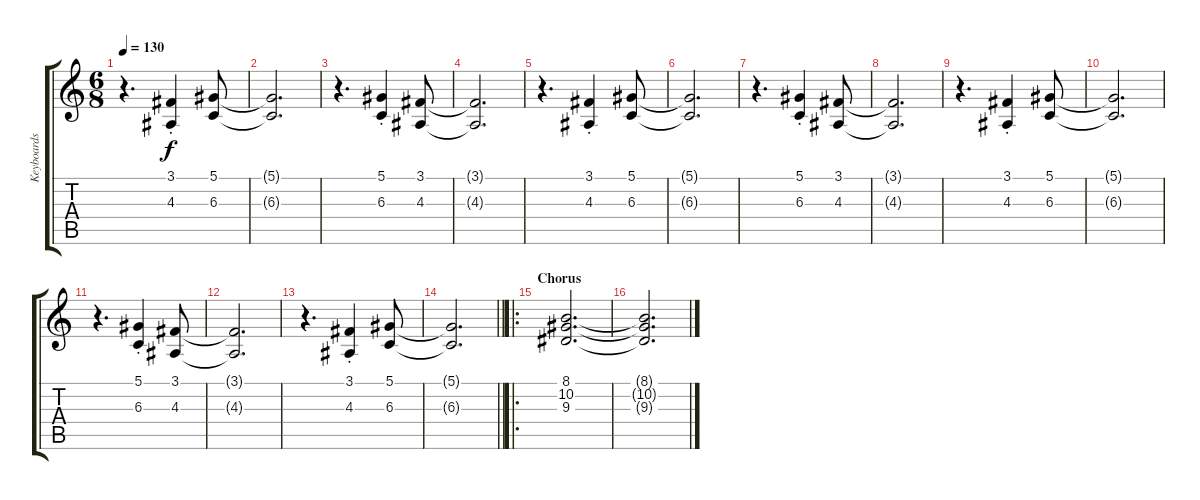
\track ("Keyboards 2" "Keyboards ") {instrument pad1newage}
\staff {score tabs}
\tuning (Eb4 Bb3 Gb3 Db3 Ab2 Eb2) {hide}
\ts (6 8)
\tempo 130
\clef g2
\ks c
r.4{d dy f} (3.1{st} 4.3{st}).4 (5.1 6.3).8 |
(5.1{t} 6.3{t}).2{d} |
r.4{d} (5.1{st} 6.3{st}).4 (3.1 4.3).8 |
(3.1{t} 4.3{t}).2{d} |
r.4{d} (3.1{st} 4.3{st}).4 (5.1 6.3).8 |
(5.1{t} 6.3{t}).2{d} |
r.4{d} (5.1{st} 6.3{st}).4 (3.1 4.3).8 |
(3.1{t} 4.3{t}).2{d} |
r.4{d} (3.1{st} 4.3{st}).4 (5.1 6.3).8 |
(5.1{t} 6.3{t}).2{d} |
r.4{d} (5.1{st} 6.3{st}).4 (3.1 4.3).8 |
(3.1{t} 4.3{t}).2{d} |
r.4{d} (3.1{st} 4.3{st}).4 (5.1 6.3).8 |
\barLineRight lightlight
(5.1{t} 6.3{t}).2{d} |
\ro
\section ("" "Chorus")
(8.1 10.2 9.3).2{d} |
(8.1{t} 10.2{t} 9.3{t}).2{d}
